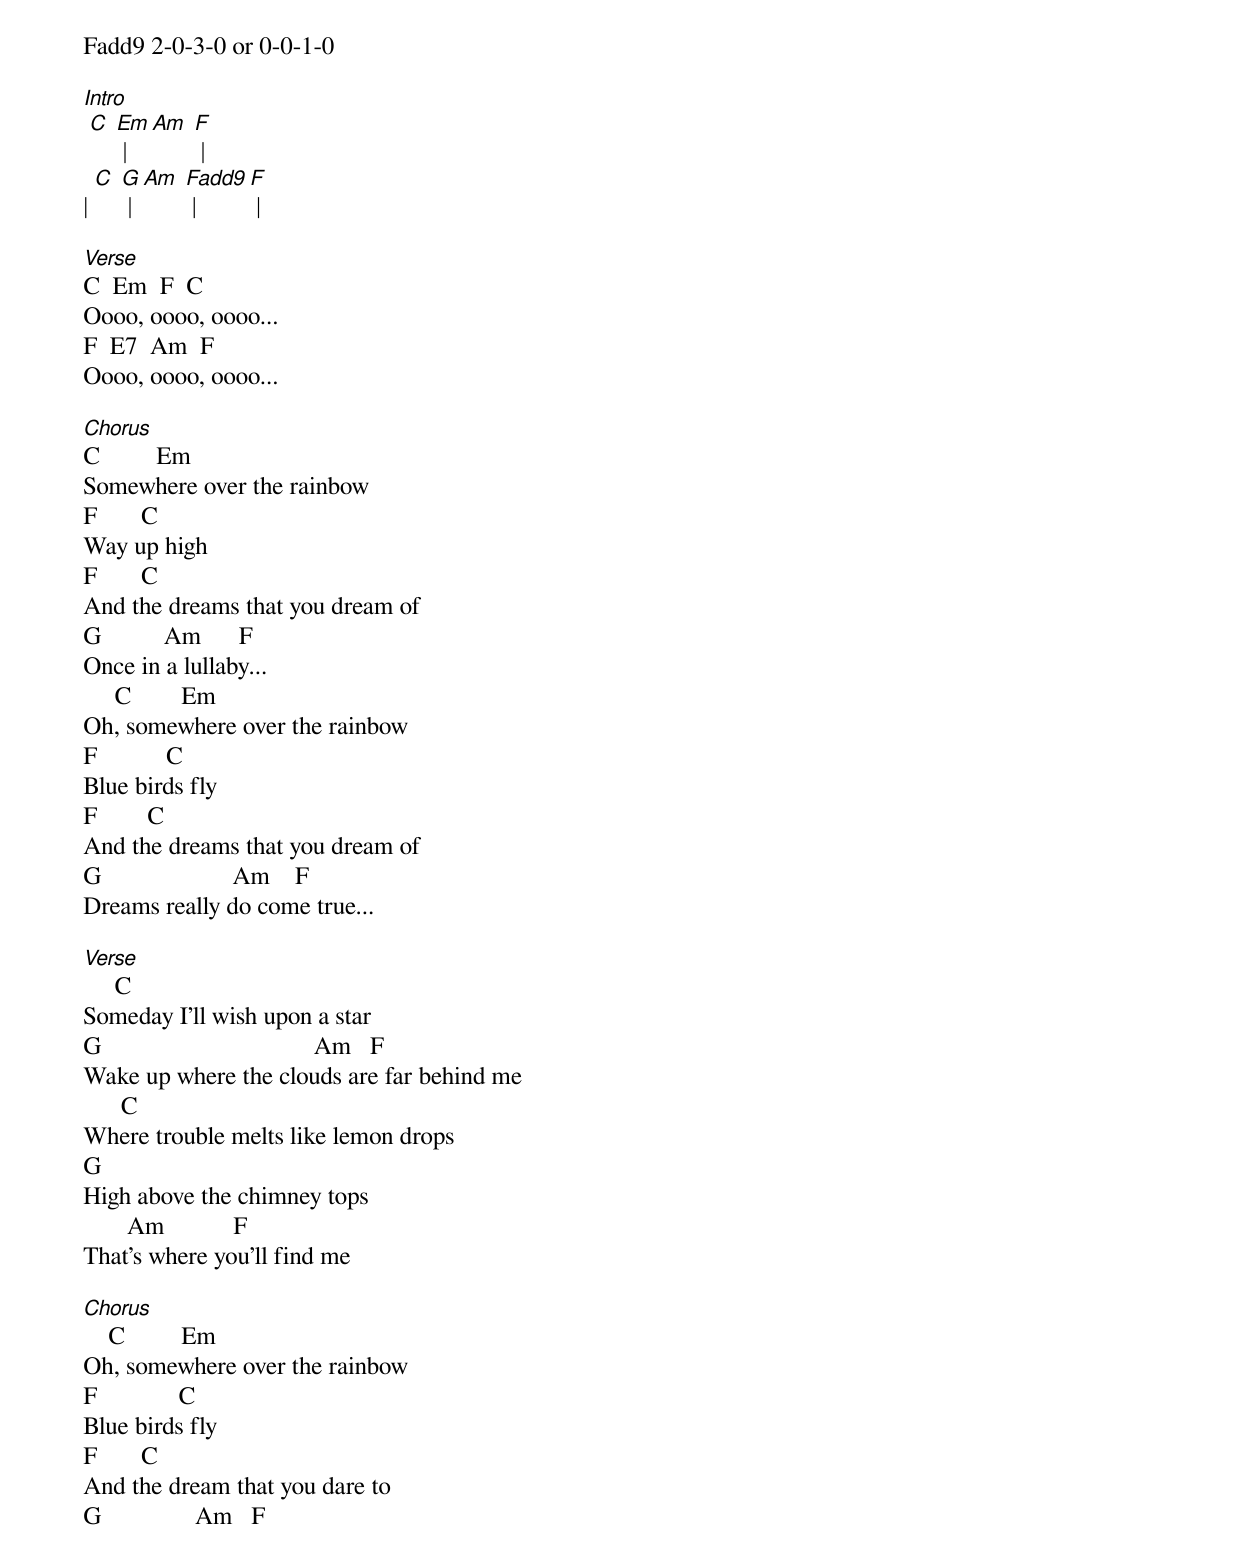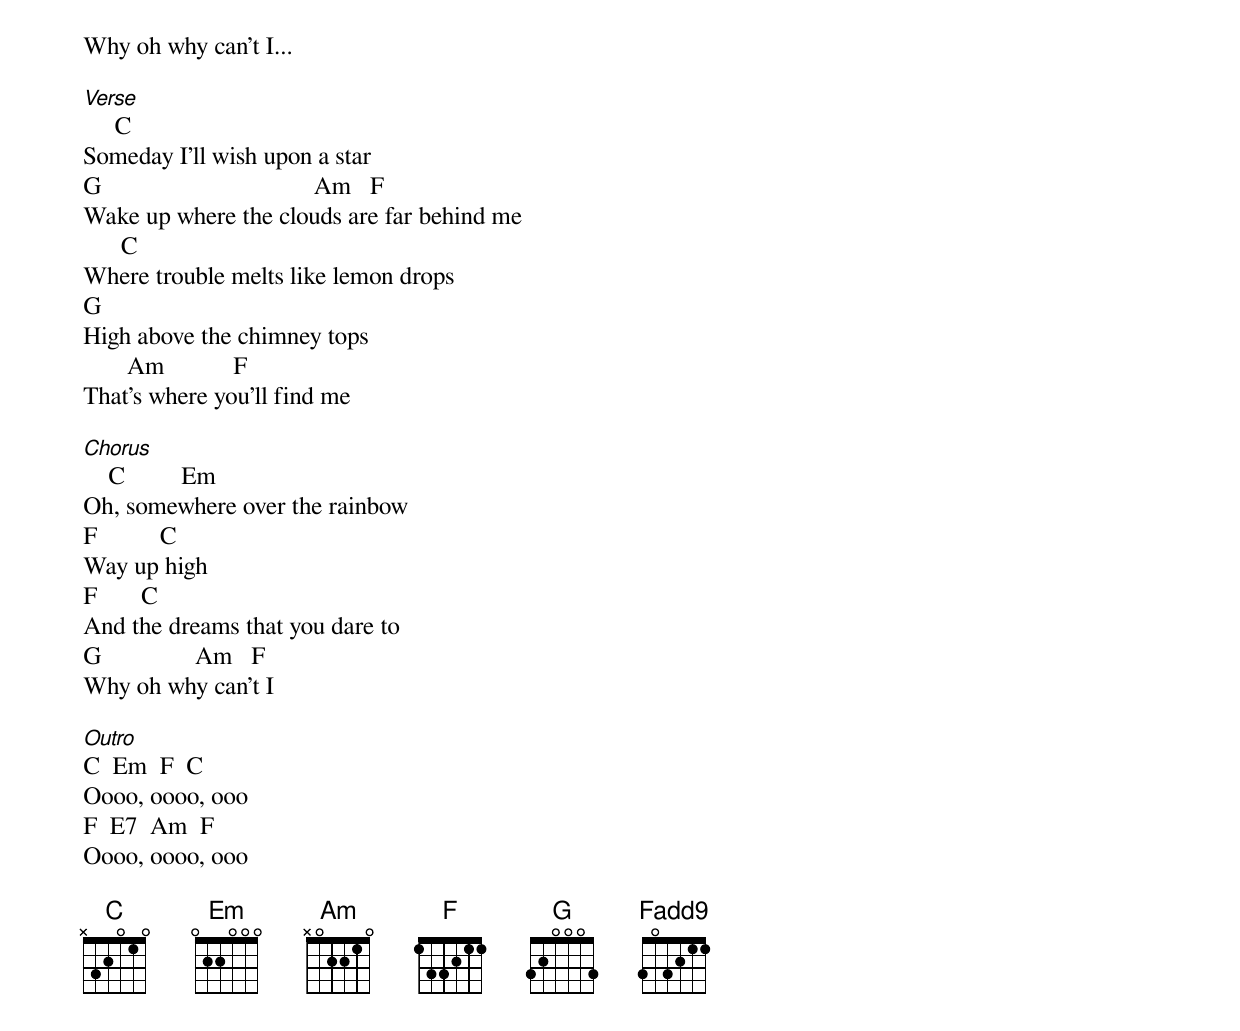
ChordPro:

Fadd9 2-0-3-0 or 0-0-1-0

[Intro]
 [C] [Em] | [Am] [F] |
| [C] [G] | [Am] [Fadd9] | [F] |

[Verse]
C  Em  F  C
Oooo, oooo, oooo...
F  E7  Am  F
Oooo, oooo, oooo...

[Chorus]
C         Em
Somewhere over the rainbow
F       C
Way up high
F       C
And the dreams that you dream of
G          Am      F
Once in a lullaby...
     C        Em
Oh, somewhere over the rainbow
F           C
Blue birds fly
F        C
And the dreams that you dream of
G                     Am    F
Dreams really do come true...

[Verse]
     C
Someday I'll wish upon a star
G                                  Am   F
Wake up where the clouds are far behind me
      C
Where trouble melts like lemon drops
G
High above the chimney tops
       Am           F
That's where you'll find me

[Chorus]
    C         Em
Oh, somewhere over the rainbow
F             C
Blue birds fly
F       C
And the dream that you dare to
G               Am   F
Why oh why can't I...

[Verse]
     C
Someday I'll wish upon a star
G                                  Am   F
Wake up where the clouds are far behind me
      C
Where trouble melts like lemon drops
G
High above the chimney tops
       Am           F
That's where you'll find me

[Chorus]
    C         Em
Oh, somewhere over the rainbow
F          C
Way up high
F       C
And the dreams that you dare to
G               Am   F
Why oh why can't I

[Outro]
C  Em  F  C
Oooo, oooo, ooo
F  E7  Am  F
Oooo, oooo, ooo

{% include music-notes.html %}
